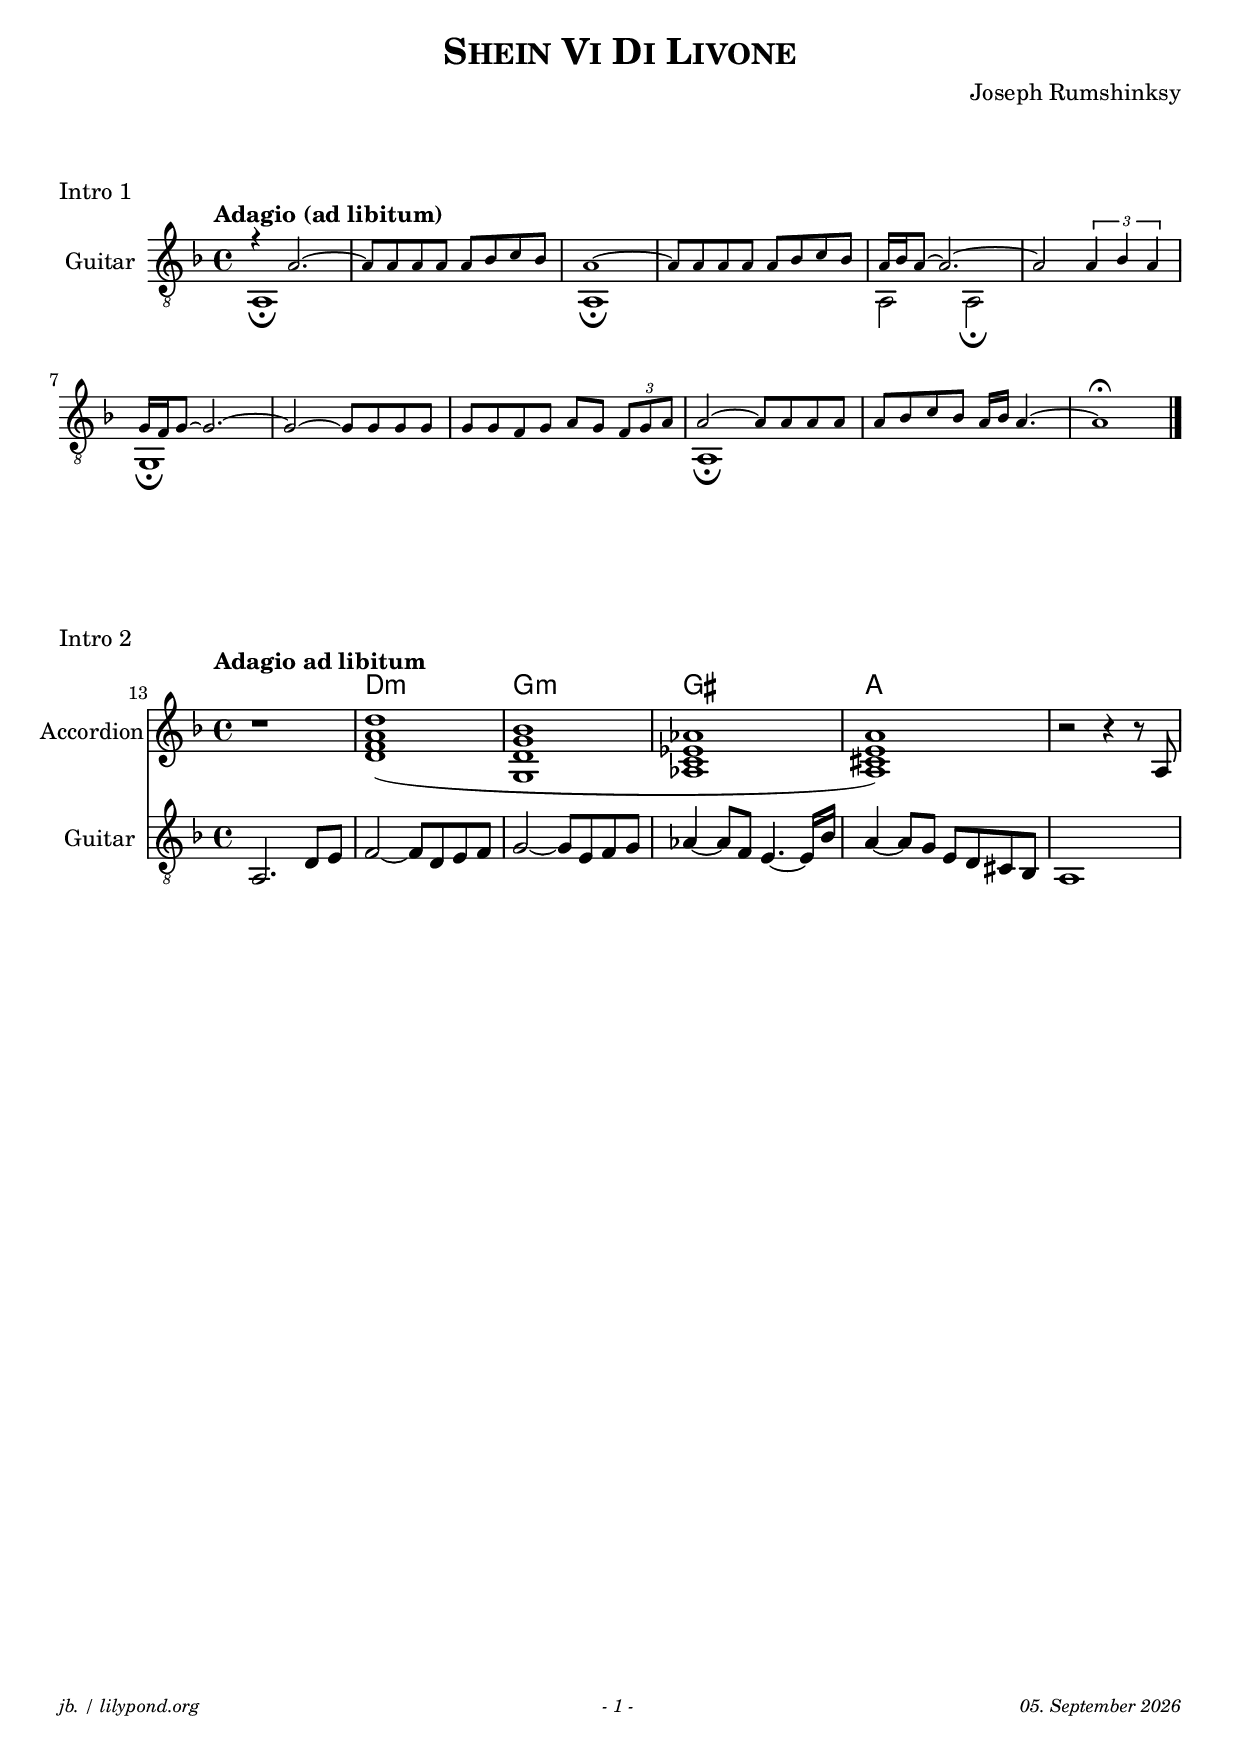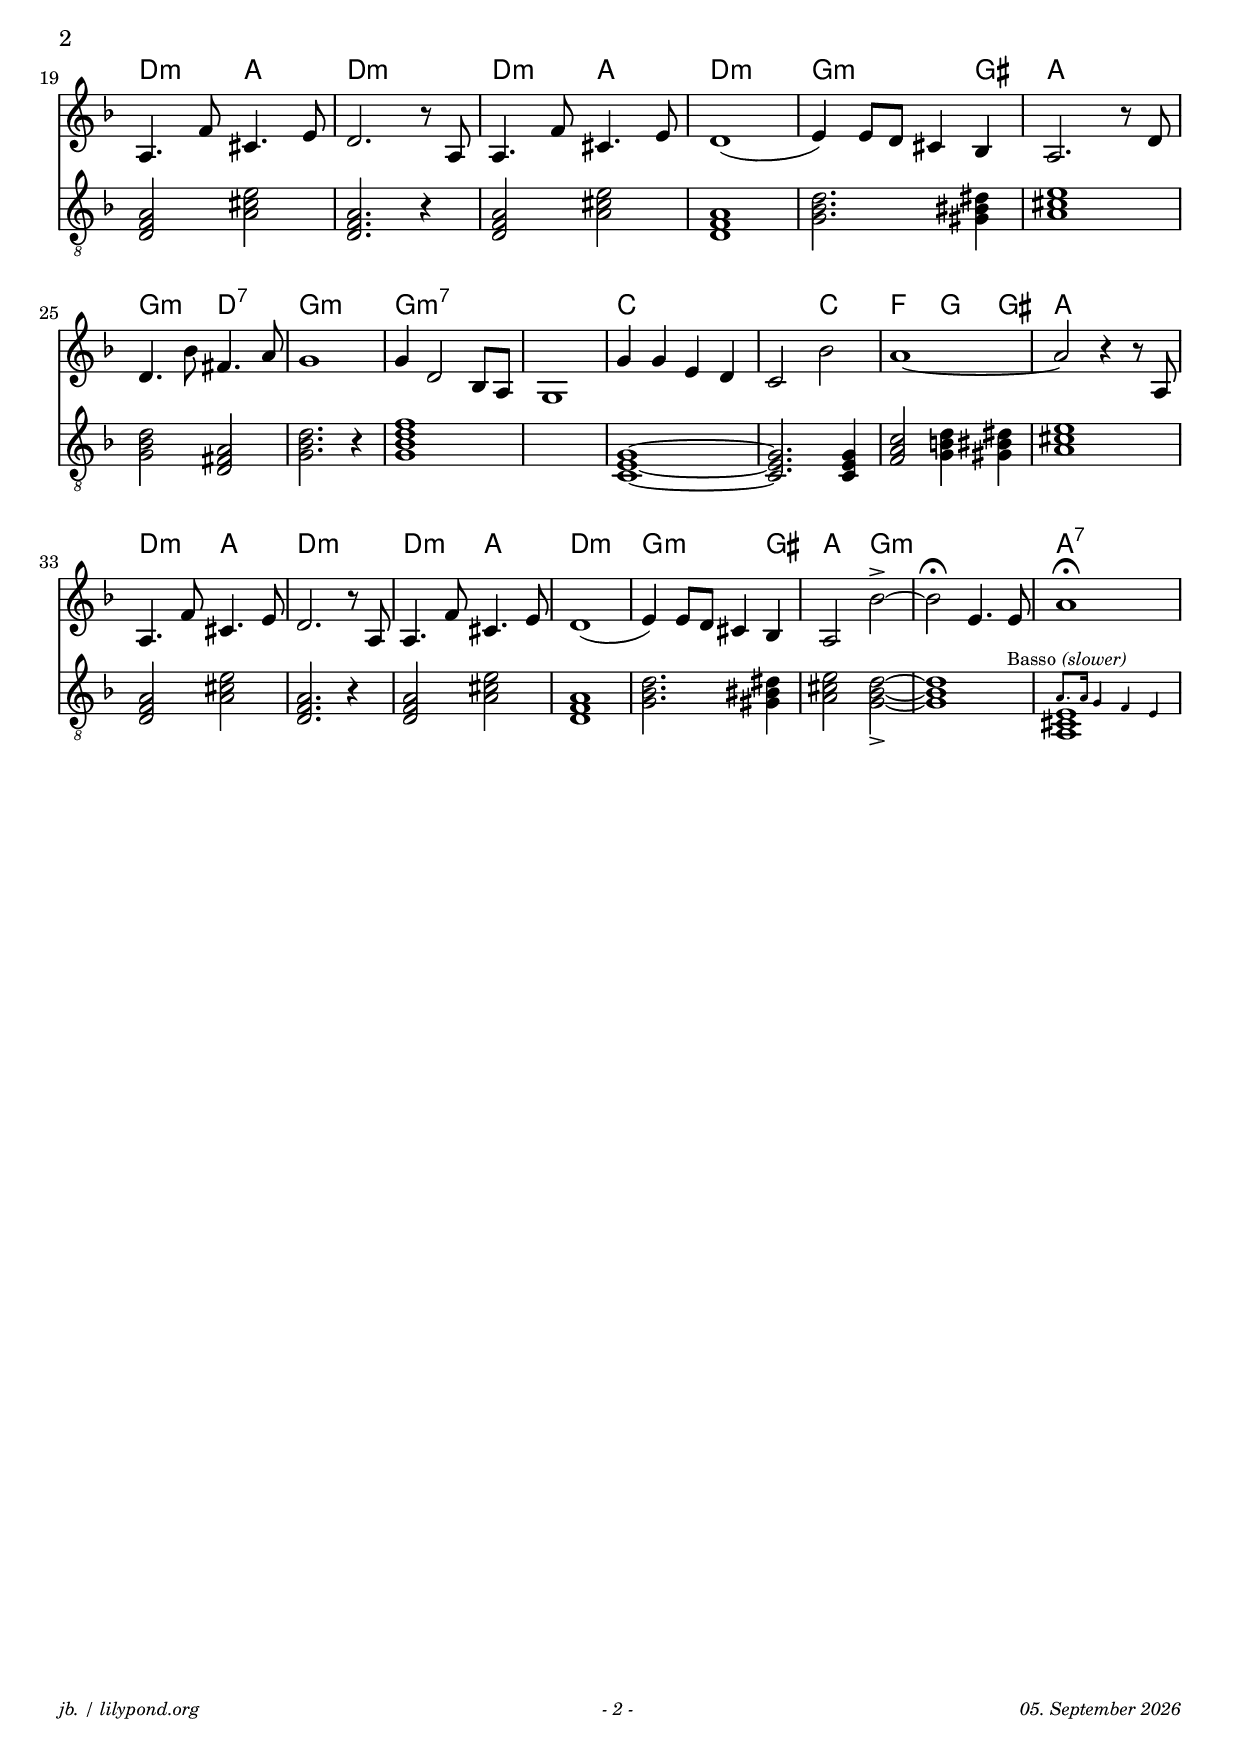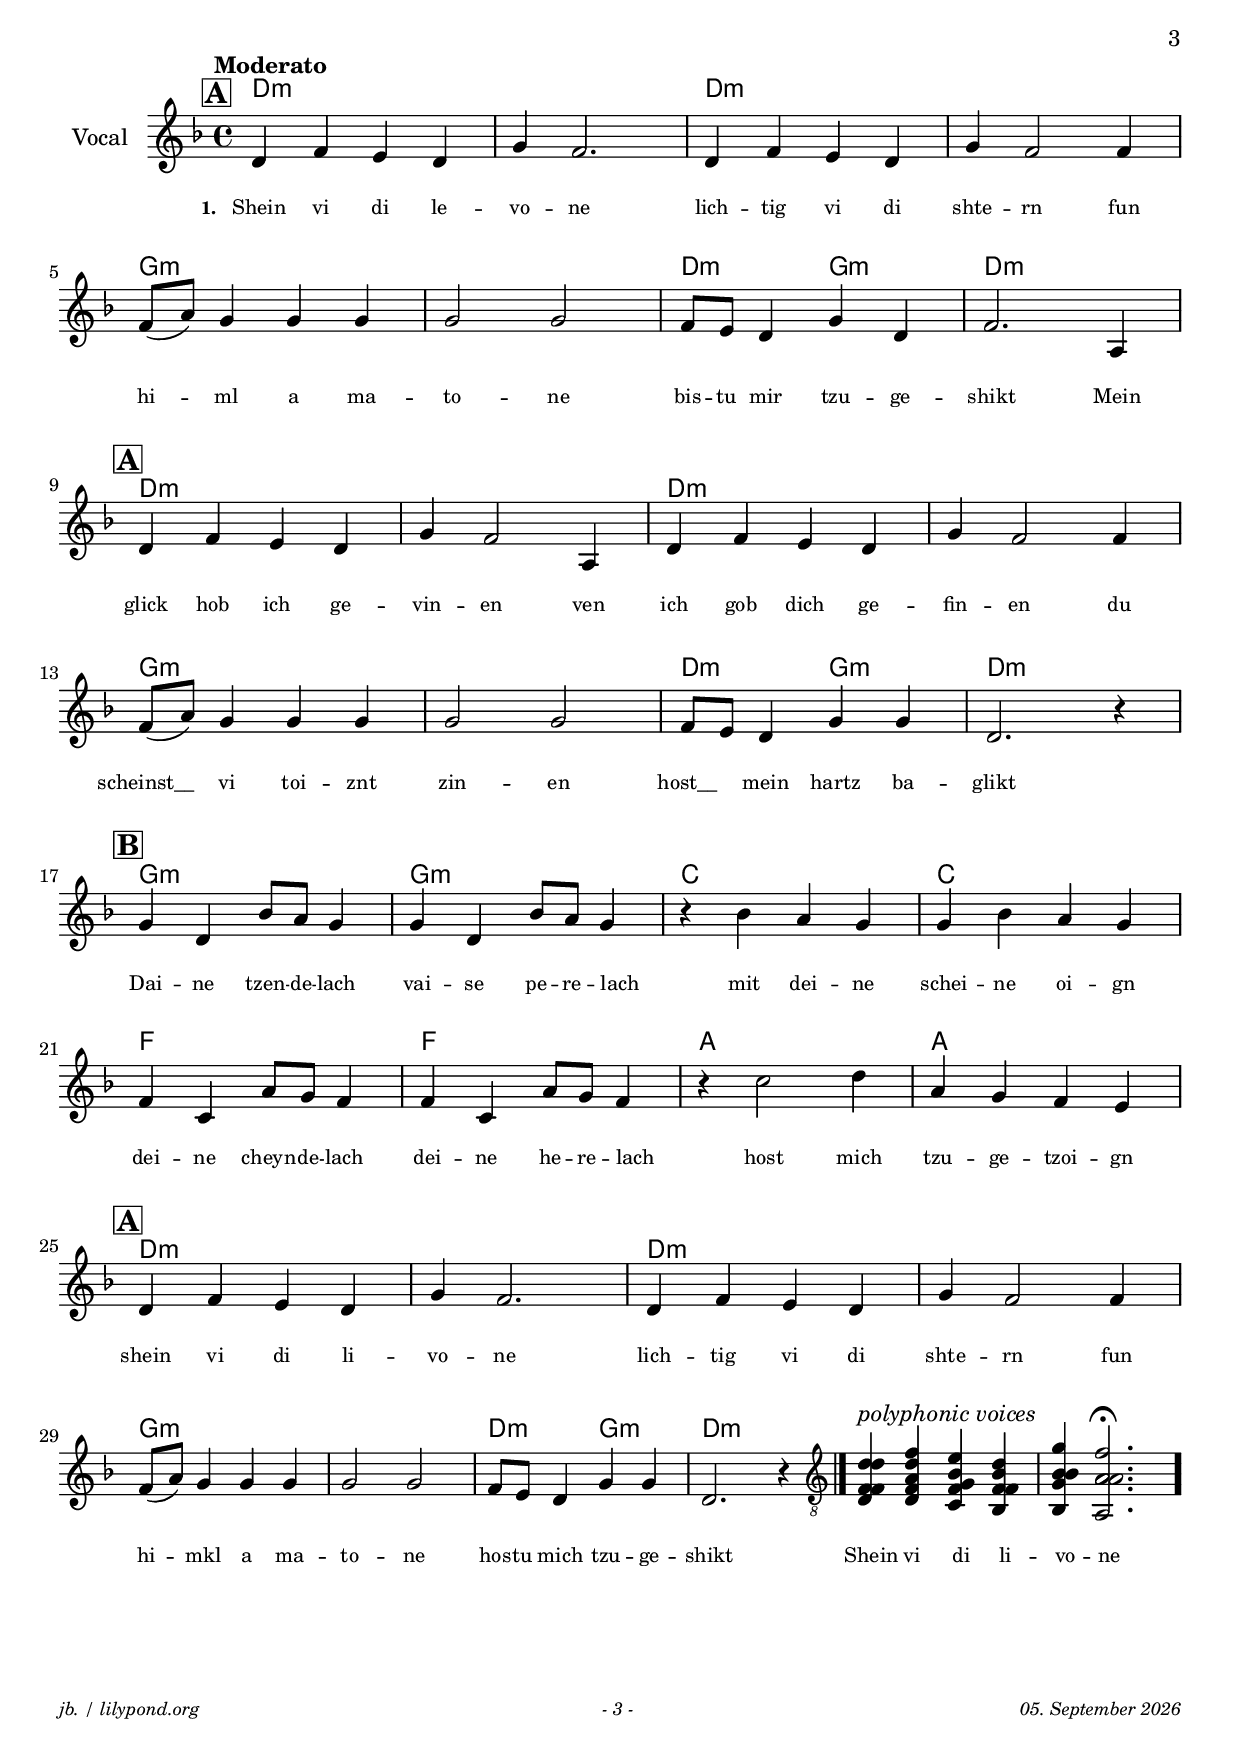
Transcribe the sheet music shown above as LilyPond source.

\version "2.20.0"

\version "2.20.0"

piecename_footerline = "Livone"
version_date = "6.2022"

\header {
  title = \markup \caps "Shein Vi Di Livone"
  composer = "Joseph Rumshinksy"
  arranger = " "
}


\include "../_common/footers.ily"
\footer_common_with_pagenum 

\paper {
  system-system-spacing.padding = #4
  ragged-bottom = ##t
}

\markup \vspace #1 % space between header and score

\version "2.20.0"
\include "../_common/makros.ily"

global = {
  \key d \minor
  \time 4/4
}

voice_vocal =     
  \transpose c c'
    {
    \clef "treble" 
    \mark \box_a
    d4 f e d g f2. d4 f e d g f2 f4 \break 
    f8 (a) g4 g g g2 g f8 e d4 g d f2. a,4
    \mark \box_a \break
    d4 f e d g f2 a,4 d f e d g f2 f4 \break
    f8 (a) g4 g g g2 g f8 e d4 g g d2. r4 \break
    \mark \box_b
    g d bes8 a g4 g d bes8 a g4  r4 bes a g g bes a g \break
    f c a8 g f4 f c a8 g f4 r4 c'2 d'4 a g f e 
    \mark \box_a \break
    d f e d g f2. d4 f e d g f2 f4 \break
    f8 (a) g4 g g g2 g f8 e d4 g g d2. r4 \bar "|." 
    \clef "treble_8"
    <>^\markup \italic "polyphonic voices"
    <d,    f,   f,   d   d> 
    <d,    f,   a,   d   f> 
    <c,    g,   f,   bes, e> 
    <bes,, f,   f,   bes, d> 
    <bes,, bes, bes, g,   g> 
    <a,,   a,   a,   a,   f>2. \fermata \bar "."
    }

 
voice_chords = 
  \chordmode { 
    d1:m s1 d1:m s1 g1:m s1 d2:m g2:m d1:m  
    d1:m s1 d1:m s1 g1:m s1 d2:m g2:m d1:m 
    g1:m g1:m c1 c1 f1 f1 a1 a1
    d1:m s1 d1:m s1 g1:m s1 d2:m g2:m d1:m
    }

\version "2.20.0"


stanza_one = \lyricmode 
{ 
  \set fontSize = #-2
  \set stanza = "1. "
  Shein4 vi di le -- vo -- ne2. lich4 -- tig vi di shte -- rn2 fun4 
  hi4 -- ml a ma -- to2 -- ne bis8 -- tu mir4 tzu -- ge -- shikt2. Mein4 
  glick hob ich ge -- vin -- en2 ven4 ich gob dich ge -- fin -- en2 du4 
  "scheinst__" vi toi -- znt zin2 -- en "host__"4 mein hartz ba -- glikt1 
  Dai4 -- ne tzen8 -- de -- lach4 vai -- se pe8 -- re -- lach4 " " mit4 dei -- ne schei -- ne oi -- gn
  dei -- ne cheyn8 -- de -- lach4 dei -- ne he8 -- re -- lach4 " " host2 mich4 tzu -- ge -- tzoi -- gn 
  shein vi di li -- vo -- ne2. lich4 -- tig vi di shte -- rn2 fun4
   hi4 -- mkl a4 ma -- to2 -- ne hos8 -- tu mich4 tzu -- ge -- shikt2. ""4
   Shein4 vi di li -- vo -- ne2.
  
}



bass_spacer =  { s1*27 } % pause for basso voice from the beginning to last bar

\version "2.20.0"


voice_concha_melodie = {

  r4 a2.~ a8 a a a a bes c' bes a1~ a8 a a a a bes c' bes |
  a16 bes a8~ a2.~ a2 \tuplet 3/2 {a4 bes a} | g16 f g8~ g2.~  g2~ g8 g g g g g f g 
  a g  \tuplet 3/2{f8 g a} a2~ a8 a a a | a bes c' bes a16 bes a4.~ a1\fermata \bar "|."
  }

voice_concha_base = \fixed c,
  {
      a1 \fermata  s1 a1 \fermata 
      s1  a2 a2 \fermata s1  g1  \fermata s1 s1  a1 \fermata s1 

  }

cue_intro_basso = 
  {a8. a16 g4 f4 e }

voice_intro_guitar = 
  {
     a,2. d8 e    f2~ f8 d8  e f   g2~ g8 e8 f g  as4~ as8 f8 e4.~e16 bes16 a4~ 8 g8 e d cis bes, a,1 \break  
    \chordmode {
    d,2:m a,2 d,2.:m r4 d,2:m a,2 d,1:m g,2.:m gis,4 a,1 \break
    g,2:m d,2 g,2.:m r4 g,1:m7 s1 c,1~ c,2. c,4 f,2 g,4 gis,4 a,1 \break
    d,2:m a,2 d,2.:m r4 d,2:m a,2 d,1:m g,2.:m gis,4 a,2 g,2:m~_> g,1:m}
    <>^\markup { \right-align  \tiny { "Basso" \italic "(slower)"} }
    <a, cis e >1
  }
 
voice_intro_chords = 
  \chordmode 
    { 
      s1  d1:m  g1:m gis,1 a s1 d2:m a2 d1:m d2:m a2 d1:m   g2.:m gis4 a1
      g2:m d2:7 g1:m g:m7 s1 c1 s2 c2 f2 g4 gis4 a1  d2:m a2 d1:m d2:m a2 d1:m g2.:m gis4 a2 g1.:m a1:7
    }


voice_intro_accordion = 
  {
    \clef "treble"
  
    r1 <d' a' f' d''>1  (<g d' g' bes' >1  <as c' es' as'>1  <a cis' e' a' >1) r2 r4 r8 a8 
    a4.  f'8 cis'4.  e'8 d'2. r8 a8 
    a4. f'8 cis'4.  e'8 d'1  (e'4) e'8 d' cis'4 bes a2. r8 d'8 
    d'4. bes'8 fis'4.  a'8  g'1 g'4 d'2 bes8 a8 g1 g'4 g' e' d' c'2 bes'2 a'1~ a'2 r4 r8 a8 
    a4.  f'8 cis'4.  e'8 d'2. r8 a8 
    a4. f'8 cis'4.  e'8 d'1  (e'4) e'8 d' cis'4 bes a2 bes'~^> bes'  \fermata e'4. e'8 a'1 \fermata
  }


\score {
  \header { piece = "Intro 1" }
  \new Staff \with { instrumentName = "Guitar" } 
    <<
      \new Voice { \voiceOne
        \global
        \clef "treble_8"
        \tempo "Adagio (ad libitum)"
        \magnifyMusic #0.8
        \voice_concha_melodie
        }
    \new Voice { 
      \voiceTwo 
      \voice_concha_base }
    >>
  \layout { }
}

\markup \vspace #4 % space between concha and intro

\score {
  \header { piece = "Intro 2" }

  <<
    \new ChordNames    
      \voice_intro_chords
  
    \new Staff \with { instrumentName = "Accordion" } 
      {
        \set Score.currentBarNumber = #13
      \global
      \tempo "Adagio ad libitum" 
      \voice_intro_accordion
      }  
    
    \new Staff  \with { instrumentName = "Guitar" }
      <<
      \new Voice { 
        \global
        \clef "treble_8"
        \voice_intro_guitar
        }
      \new Voice { \voiceOne
        \magnifyMusic 0.6 {s1*27 \cue_intro_basso }
        }
      
      >>
  >>
  \layout {  }

}
\pageBreak
% stanza ... 
\score {
  \header { piece =  "" }
  <<
    \new ChordNames \with { \override ChordName.font-size = #+1 }
      \voice_chords
  
    \new Staff \with {
        midiInstrument = "acoustic guitar (nylon)"
        instrumentName = "Vocal" 
        } 
      {
        \tempo "Moderato"
        \global
        \voice_vocal
      }
    \new Lyrics \with {    
      \override VerticalAxisGroup.nonstaff-relatedstaff-spacing.padding = #3  %spacer before textlines
      }
      \stanza_one
  >>
  \layout {}

}
